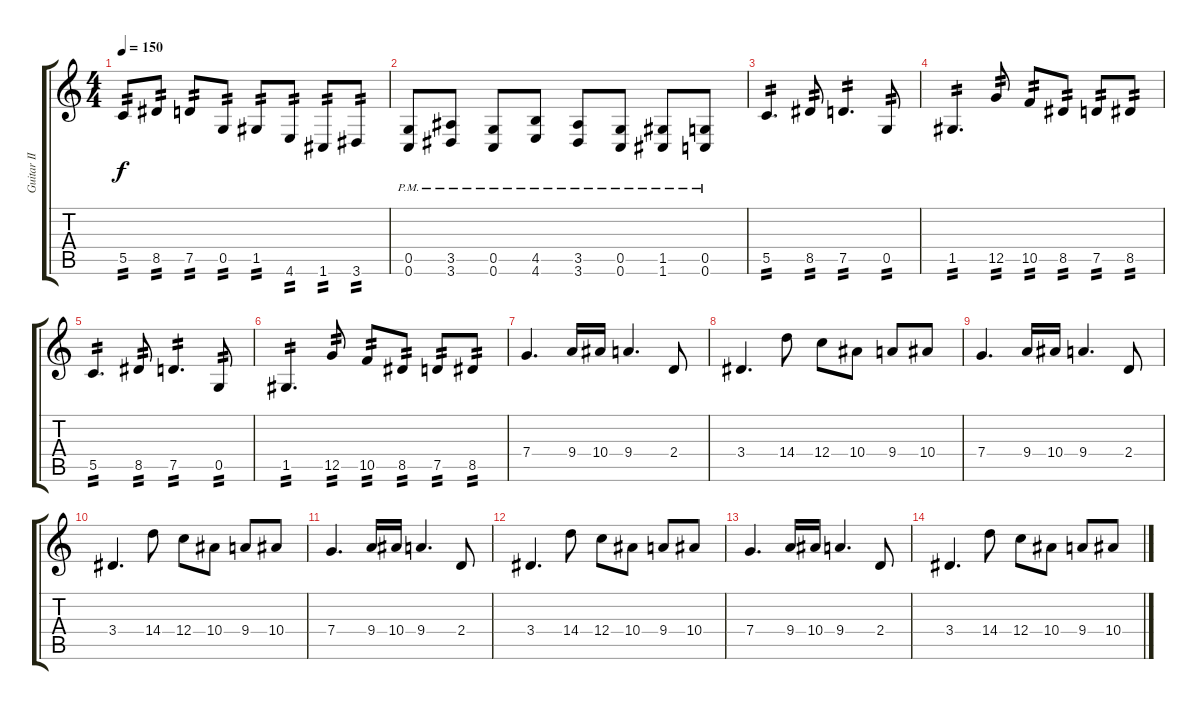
\track ("Guitar II" "Guitar II") {instrument distortionguitar}
\staff {score tabs}
\tuning (D4 A3 F3 C3 G2 C2) {hide}
\ts (4 4)
\tempo 150
\clef g2
\ks c
5.5.8{tp 2 dy f} 8.5.8{tp 2} 7.5.8{tp 2} 0.5.8{tp 2} 1.5.8{tp 2} 4.6.8{tp 2} 1.6.8{tp 2} 3.6.8{tp 2} |
(0.5{pm} 0.6{pm}).8 (3.5{pm} 3.6{pm}).8 (0.5{pm} 0.6{pm}).8 (4.5{pm} 4.6{pm}).8 (3.5{pm} 3.6{pm}).8 (0.5{pm} 0.6{pm}).8 (1.5{pm} 1.6{pm}).8 (0.5{pm} 0.6{pm}).8 |
5.5.4{d tp 2} 8.5.8{tp 2} 7.5.4{d tp 2} 0.5.8{tp 2} |
1.5.4{d tp 2} 12.5.8{tp 2} 10.5.8{tp 2} 8.5.8{tp 2} 7.5.8{tp 2} 8.5.8{tp 2} |
5.5.4{d tp 2} 8.5.8{tp 2} 7.5.4{d tp 2} 0.5.8{tp 2} |
1.5.4{d tp 2} 12.5.8{tp 2} 10.5.8{tp 2} 8.5.8{tp 2} 7.5.8{tp 2} 8.5.8{tp 2} |
7.4.4{d} 9.4.16 10.4.16 9.4.4{d} 2.4.8 |
3.4.4{d} 14.4.8 12.4.8 10.4.8 9.4.8 10.4.8 |
7.4.4{d} 9.4.16 10.4.16 9.4.4{d} 2.4.8 |
3.4.4{d} 14.4.8 12.4.8 10.4.8 9.4.8 10.4.8 |
7.4.4{d} 9.4.16 10.4.16 9.4.4{d} 2.4.8 |
3.4.4{d} 14.4.8 12.4.8 10.4.8 9.4.8 10.4.8 |
7.4.4{d} 9.4.16 10.4.16 9.4.4{d} 2.4.8 |
3.4.4{d} 14.4.8 12.4.8 10.4.8 9.4.8 10.4.8
